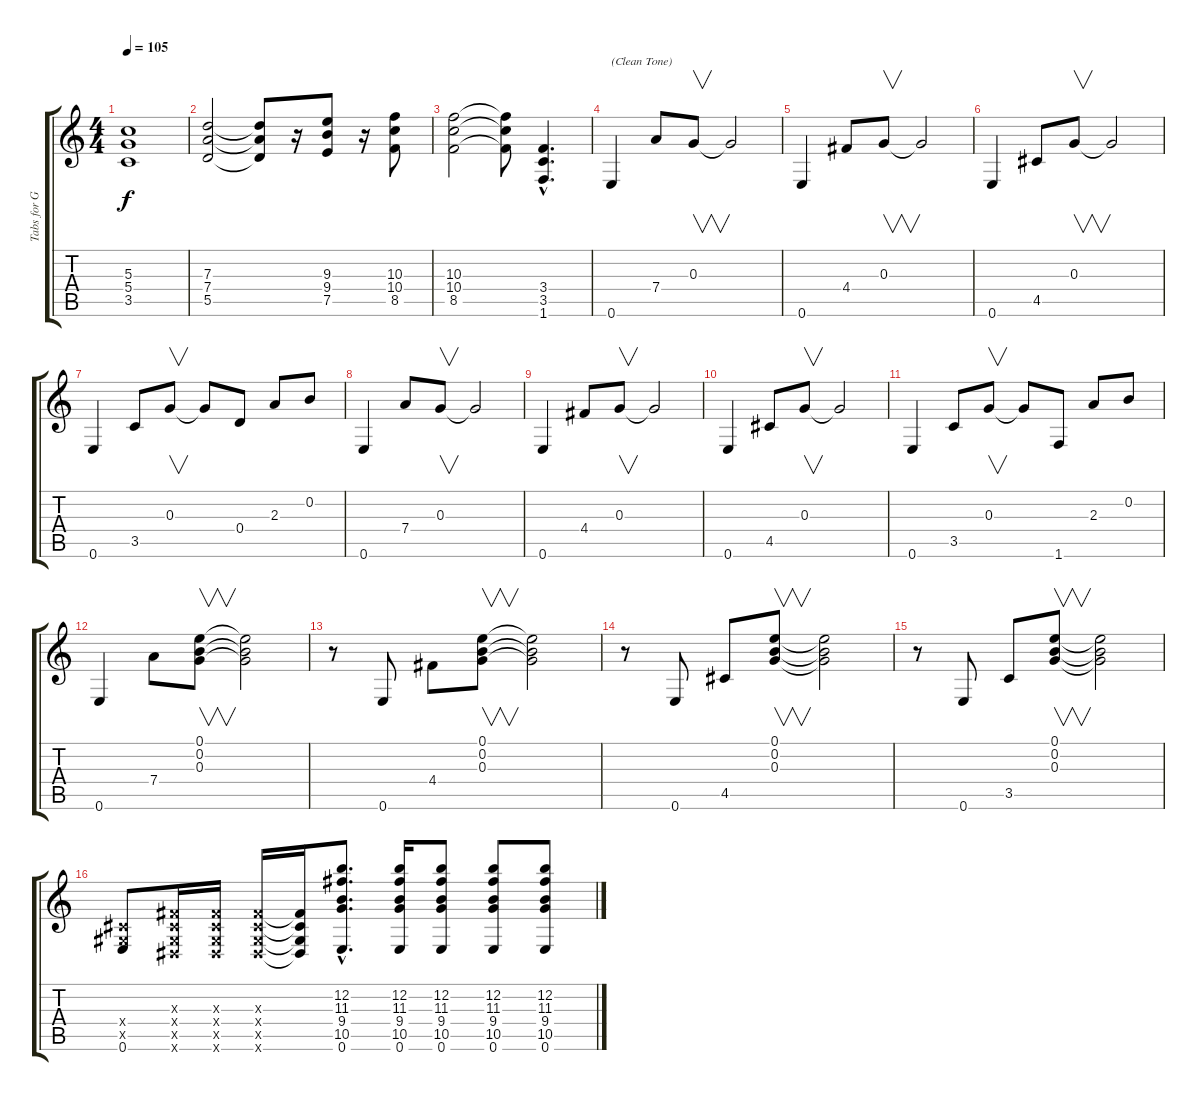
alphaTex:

\track ("Tabs for Guitar" "Tabs for G") {instrument electricguitarclean}
\staff {score tabs}
\tuning (E4 B3 G3 D3 A2 E2) {hide}
\ts (4 4)
\tempo 105
\clef g2
\ks c
(5.3{t} 5.4{t} 3.5{t}).1{dy f} |
(7.3 7.4 5.5).2 (7.3{t} 7.4{t} 5.5{t}).8 r.16 (9.3 9.4 7.5).8 r.16 (10.3 10.4 8.5).8 |
(10.3 10.4 8.5).2 (10.3{t} 10.4{t} 8.5{t}).8 (3.4{hac} 3.5{hac} 1.6{hac}).4{d} |
0.6.4{txt "(Clean Tone)"} 7.4.8 0.3.8{v} 0.3{t}.2 |
0.6.4 4.4.8 0.3.8{v} 0.3{t}.2 |
0.6.4 4.5.8 0.3.8{v} 0.3{t}.2 |
0.6.4 3.5.8 0.3.8{v} 0.3{t}.8 0.4.8 2.3.8 0.2.8 |
0.6.4 7.4.8 0.3.8{v} 0.3{t}.2 |
0.6.4 4.4.8 0.3.8{v} 0.3{t}.2 |
0.6.4 4.5.8 0.3.8{v} 0.3{t}.2 |
0.6.4 3.5.8 0.3.8{v} 0.3{t}.8 1.6.8 2.3.8 0.2.8 |
0.6.4 7.4.8 (0.1 0.2 0.3).8{v} (0.1{t} 0.2{t} 0.3{t}).2 |
r.8 0.6.8 4.4.8 (0.1 0.2 0.3).8{v} (0.1{t} 0.2{t} 0.3{t}).2 |
r.8 0.6.8 4.5.8 (0.1 0.2 0.3).8{v} (0.1{t} 0.2{t} 0.3{t}).2 |
r.8 0.6.8 3.5.8 (0.1 0.2 0.3).8{v} (0.1{t} 0.2{t} 0.3{t}).2 |
(-1.4{x} -1.5{x} 0.6).8 (-1.3{x} -1.4{x} -1.5{x} -1.6{x}).16 (-1.3{x} -1.4{x} -1.5{x} -1.6{x}).16 (-1.3{x} -1.4{x} -1.5{x} -1.6{x}).16 (-1.3{t} -1.4{t} -1.5{t} -1.6{t}).16 (12.2{hac} 11.3{hac} 9.4{hac} 10.5{hac} 0.6{hac}).8{d} (12.2 11.3 9.4 10.5 0.6).16 (12.2 11.3 9.4 10.5 0.6).8 (12.2 11.3 9.4 10.5 0.6).8 (12.2 11.3 9.4 10.5 0.6).8
